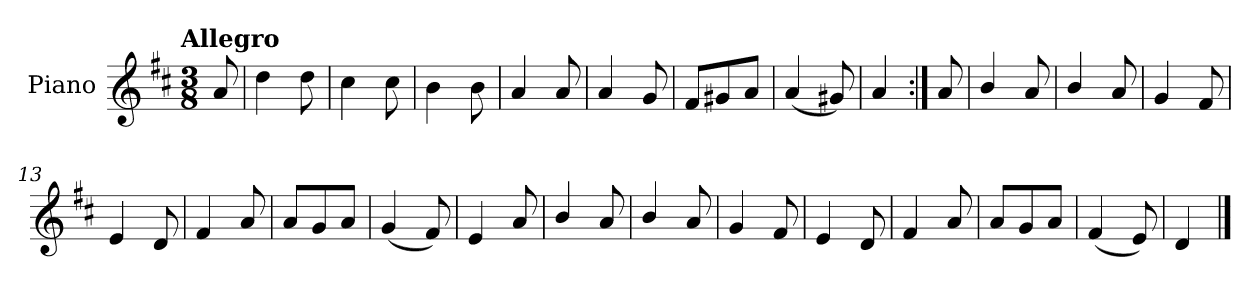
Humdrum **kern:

**kern
*part1
*staff1
*I"Piano
*I'Pno.
*clefG2
*k[f#c#]
!!LO:TX:omd:t=Allegro
*M3/8
*MM144
=
8a/
=1
4dd\
8dd\
=2
4cc#\
8cc#\
=3
4b\
8b\
=4
4a/
8a/
=5
4a/
8g/
=6
8f#/L
8g#X/
8a/J
=7
(<4a/
8g#X/)
!!LO:LB:g=z
=8
4a/
=9:|!
8a/
=10
4b/
8a/
=11
4b/
8a/
=12
4g/
8f#/
=13
4e/
8d/
=14
4f#/
8a/
=15
8a/L
8g/
8a/J
=16
(<4g/
8f#/)
=17
4e/
8a/
!!LO:LB:g=z
=18
4b/
8a/
=19
4b/
8a/
=20
4g/
8f#/
=21
4e/
8d/
=22
4f#/
8a/
=23
8a/L
8g/
8a/J
=24
(<4f#/
8e/)
=25
4d/
==
*-
